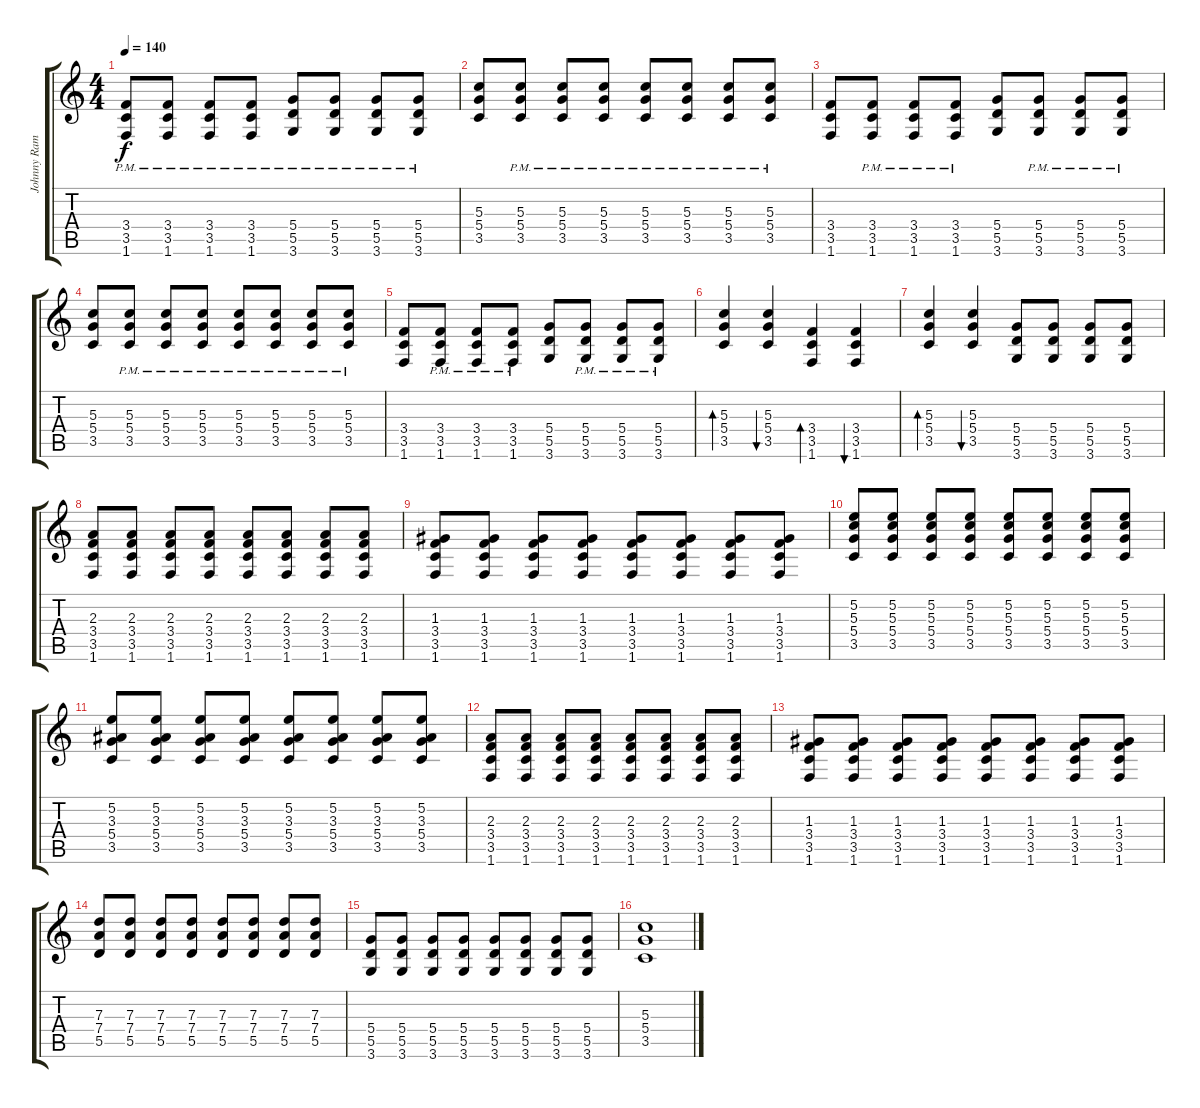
\track ("Johnny Ramone - Guitar 2" "Johnny Ram") {instrument distortionguitar}
\staff {score tabs}
\tuning (E4 B3 G3 D3 A2 E2) {hide}
\ts (4 4)
\tempo 140
\clef g2
\ks c
(3.4{pm} 3.5{pm} 1.6{pm}).8{dy f} (3.4{pm} 3.5{pm} 1.6{pm}).8 (3.4{pm} 3.5{pm} 1.6{pm}).8 (3.4{pm} 3.5{pm} 1.6{pm}).8 (5.4{pm} 5.5{pm} 3.6{pm}).8 (5.4{pm} 5.5{pm} 3.6{pm}).8 (5.4{pm} 5.5{pm} 3.6{pm}).8 (5.4{pm} 5.5{pm} 3.6{pm}).8 |
(5.3 5.4 3.5).8 (5.3{pm} 5.4{pm} 3.5{pm}).8 (5.3{pm} 5.4{pm} 3.5{pm}).8 (5.3{pm} 5.4{pm} 3.5{pm}).8 (5.3{pm} 5.4{pm} 3.5{pm}).8 (5.3{pm} 5.4{pm} 3.5{pm}).8 (5.3{pm} 5.4{pm} 3.5{pm}).8 (5.3{pm} 5.4{pm} 3.5{pm}).8 |
(3.4 3.5 1.6).8 (3.4{pm} 3.5{pm} 1.6{pm}).8 (3.4{pm} 3.5{pm} 1.6{pm}).8 (3.4{pm} 3.5{pm} 1.6{pm}).8 (5.4 5.5 3.6).8 (5.4{pm} 5.5{pm} 3.6{pm}).8 (5.4{pm} 5.5{pm} 3.6{pm}).8 (5.4{pm} 5.5{pm} 3.6{pm}).8 |
(5.3 5.4 3.5).8 (5.3{pm} 5.4{pm} 3.5{pm}).8 (5.3{pm} 5.4{pm} 3.5{pm}).8 (5.3{pm} 5.4{pm} 3.5{pm}).8 (5.3{pm} 5.4{pm} 3.5{pm}).8 (5.3{pm} 5.4{pm} 3.5{pm}).8 (5.3{pm} 5.4{pm} 3.5{pm}).8 (5.3{pm} 5.4{pm} 3.5{pm}).8 |
(3.4 3.5 1.6).8 (3.4{pm} 3.5{pm} 1.6{pm}).8 (3.4{pm} 3.5{pm} 1.6{pm}).8 (3.4{pm} 3.5{pm} 1.6{pm}).8 (5.4 5.5 3.6).8 (5.4{pm} 5.5{pm} 3.6{pm}).8 (5.4{pm} 5.5{pm} 3.6{pm}).8 (5.4{pm} 5.5{pm} 3.6{pm}).8 |
(5.3 5.4 3.5).4{bd 120} (5.3 5.4 3.5).4{bu 120} (3.4 3.5 1.6).4{bd 120} (3.4 3.5 1.6).4{bu 120} |
(5.3 5.4 3.5).4{bd 120} (5.3 5.4 3.5).4{bu 120} (5.4 5.5 3.6).8 (5.4 5.5 3.6).8 (5.4 5.5 3.6).8 (5.4 5.5 3.6).8 |
(2.3 3.4 3.5 1.6).8 (2.3 3.4 3.5 1.6).8 (2.3 3.4 3.5 1.6).8 (2.3 3.4 3.5 1.6).8 (2.3 3.4 3.5 1.6).8 (2.3 3.4 3.5 1.6).8 (2.3 3.4 3.5 1.6).8 (2.3 3.4 3.5 1.6).8 |
(1.3 3.4 3.5 1.6).8 (1.3 3.4 3.5 1.6).8 (1.3 3.4 3.5 1.6).8 (1.3 3.4 3.5 1.6).8 (1.3 3.4 3.5 1.6).8 (1.3 3.4 3.5 1.6).8 (1.3 3.4 3.5 1.6).8 (1.3 3.4 3.5 1.6).8 |
(5.2 5.3 5.4 3.5).8 (5.2 5.3 5.4 3.5).8 (5.2 5.3 5.4 3.5).8 (5.2 5.3 5.4 3.5).8 (5.2 5.3 5.4 3.5).8 (5.2 5.3 5.4 3.5).8 (5.2 5.3 5.4 3.5).8 (5.2 5.3 5.4 3.5).8 |
(5.2 3.3 5.4 3.5).8 (5.2 3.3 5.4 3.5).8 (5.2 3.3 5.4 3.5).8 (5.2 3.3 5.4 3.5).8 (5.2 3.3 5.4 3.5).8 (5.2 3.3 5.4 3.5).8 (5.2 3.3 5.4 3.5).8 (5.2 3.3 5.4 3.5).8 |
(2.3 3.4 3.5 1.6).8 (2.3 3.4 3.5 1.6).8 (2.3 3.4 3.5 1.6).8 (2.3 3.4 3.5 1.6).8 (2.3 3.4 3.5 1.6).8 (2.3 3.4 3.5 1.6).8 (2.3 3.4 3.5 1.6).8 (2.3 3.4 3.5 1.6).8 |
(1.3 3.4 3.5 1.6).8 (1.3 3.4 3.5 1.6).8 (1.3 3.4 3.5 1.6).8 (1.3 3.4 3.5 1.6).8 (1.3 3.4 3.5 1.6).8 (1.3 3.4 3.5 1.6).8 (1.3 3.4 3.5 1.6).8 (1.3 3.4 3.5 1.6).8 |
(7.3 7.4 5.5).8 (7.3 7.4 5.5).8 (7.3 7.4 5.5).8 (7.3 7.4 5.5).8 (7.3 7.4 5.5).8 (7.3 7.4 5.5).8 (7.3 7.4 5.5).8 (7.3 7.4 5.5).8 |
(5.4 5.5 3.6).8 (5.4 5.5 3.6).8 (5.4 5.5 3.6).8 (5.4 5.5 3.6).8 (5.4 5.5 3.6).8 (5.4 5.5 3.6).8 (5.4 5.5 3.6).8 (5.4 5.5 3.6).8 |
(5.3 5.4 3.5).1
